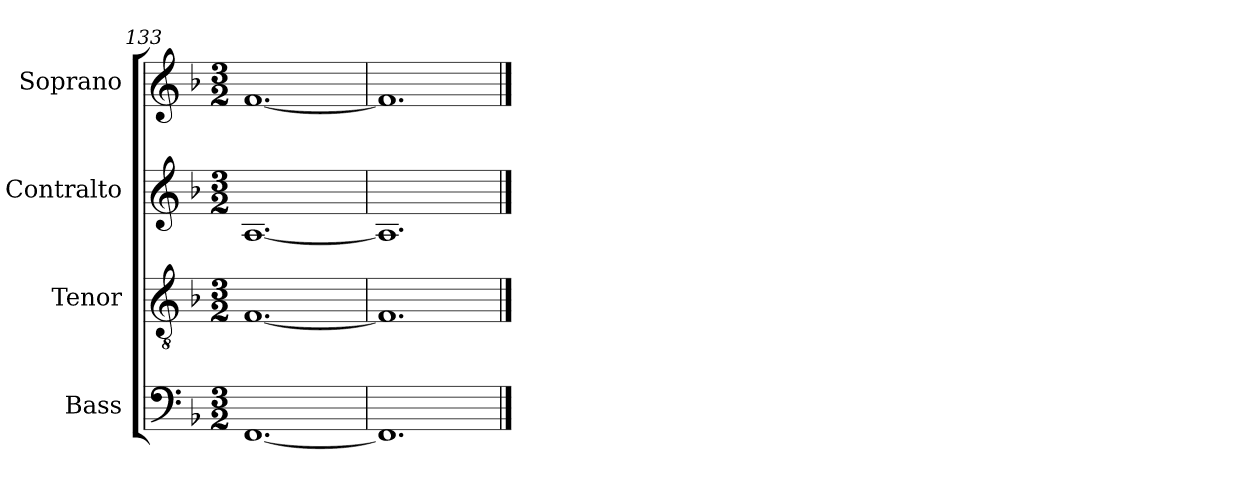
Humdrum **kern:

**kern	**kern	**kern	**kern
*part4	*part3	*part2	*part1
*staff4	*staff3	*staff2	*staff1
*I"Bass	*I"Tenor	*I"Contralto	*I"Soprano
*I'B	*I'T	*I'A	*I'S
*clefF4	*clefGv2	*clefG2	*clefG2
*k[b-]	*k[b-]	*k[b-]	*k[b-]
*F:ion	*F:ion	*F:ion	*F:ion
*M3/2	*M3/2	*M3/2	*M3/2
=133	=133	=133	=133
[1.FF	[1.F	[1.A	[1.f
=134	=134	=134	=134
1.FF]	1.F]	1.A]	1.f]
==	==	==	==
*-	*-	*-	*-
